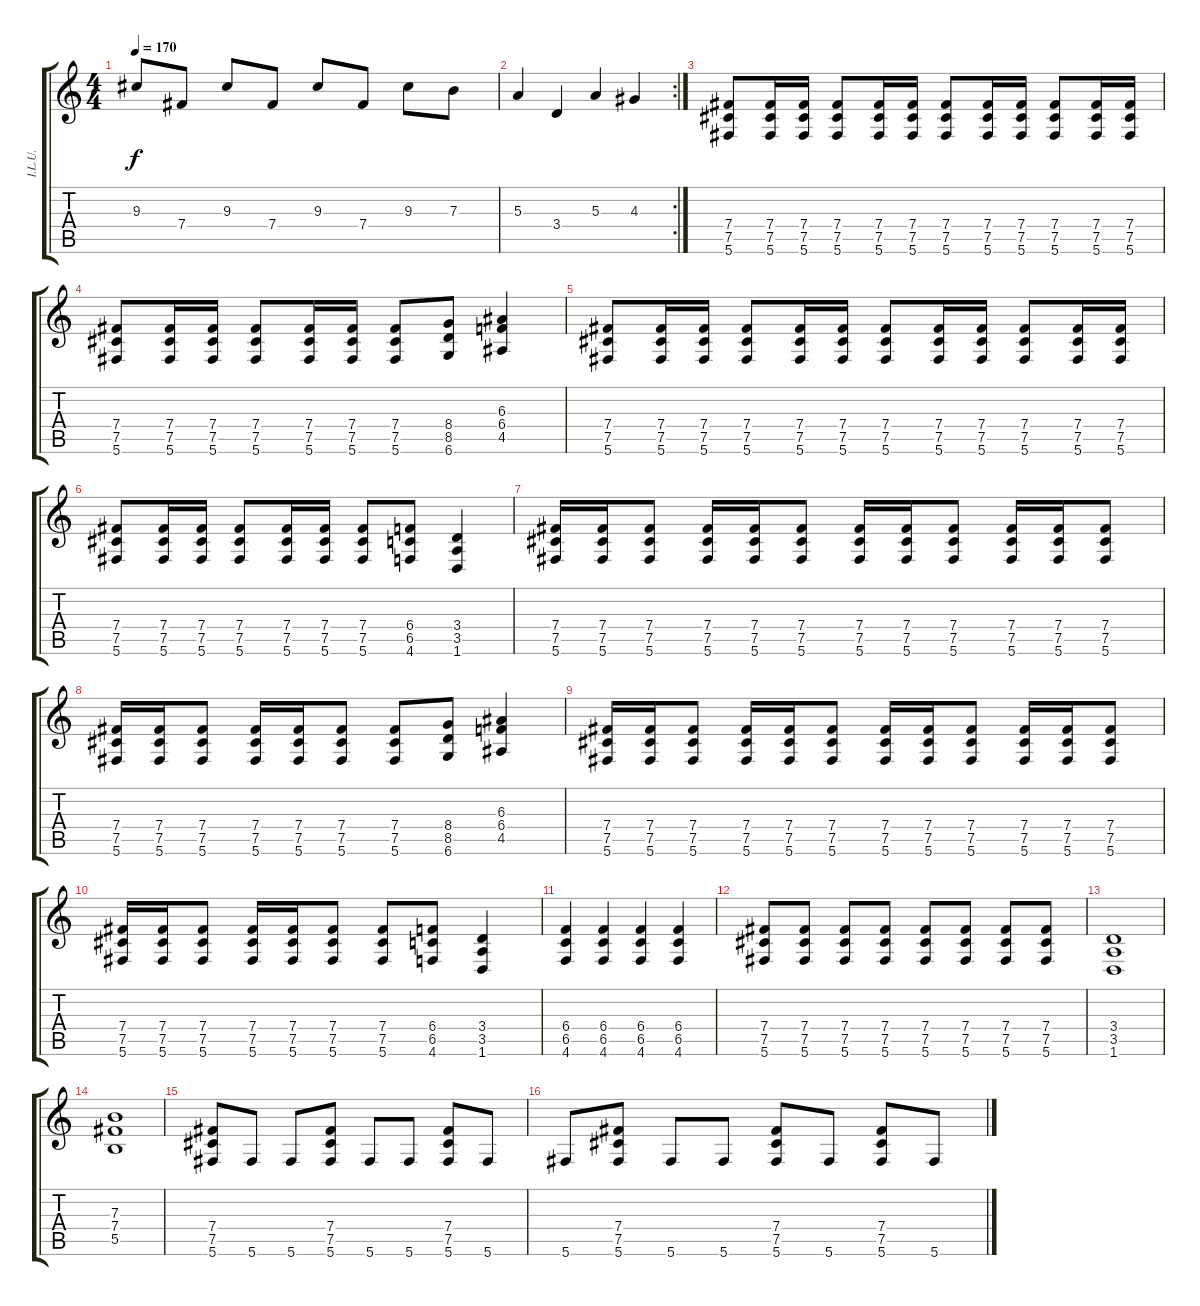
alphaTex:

\track ("I.L.U." "I.L.U.") {instrument distortionguitar}
\staff {score tabs}
\tuning (Db4 Ab3 E3 B2 Gb2 Db2) {hide}
\ts (4 4)
\tempo 170
\clef g2
\ks c
9.3.8{dy f} 7.4.8 9.3.8 7.4.8 9.3.8 7.4.8 9.3.8 7.3.8 |
\rc 2
5.3.4 3.4.4 5.3.4 4.3.4 |
(7.4 7.5 5.6).8 (7.4 7.5 5.6).16 (7.4 7.5 5.6).16 (7.4 7.5 5.6).8 (7.4 7.5 5.6).16 (7.4 7.5 5.6).16 (7.4 7.5 5.6).8 (7.4 7.5 5.6).16 (7.4 7.5 5.6).16 (7.4 7.5 5.6).8 (7.4 7.5 5.6).16 (7.4 7.5 5.6).16 |
(7.4 7.5 5.6).8 (7.4 7.5 5.6).16 (7.4 7.5 5.6).16 (7.4 7.5 5.6).8 (7.4 7.5 5.6).16 (7.4 7.5 5.6).16 (7.4 7.5 5.6).8 (8.4 8.5 6.6).8 (6.3 6.4 4.5).4 |
(7.4 7.5 5.6).8 (7.4 7.5 5.6).16 (7.4 7.5 5.6).16 (7.4 7.5 5.6).8 (7.4 7.5 5.6).16 (7.4 7.5 5.6).16 (7.4 7.5 5.6).8 (7.4 7.5 5.6).16 (7.4 7.5 5.6).16 (7.4 7.5 5.6).8 (7.4 7.5 5.6).16 (7.4 7.5 5.6).16 |
(7.4 7.5 5.6).8 (7.4 7.5 5.6).16 (7.4 7.5 5.6).16 (7.4 7.5 5.6).8 (7.4 7.5 5.6).16 (7.4 7.5 5.6).16 (7.4 7.5 5.6).8 (6.4 6.5 4.6).8 (3.4 3.5 1.6).4 |
(7.4 7.5 5.6).16 (7.4 7.5 5.6).16 (7.4 7.5 5.6).8 (7.4 7.5 5.6).16 (7.4 7.5 5.6).16 (7.4 7.5 5.6).8 (7.4 7.5 5.6).16 (7.4 7.5 5.6).16 (7.4 7.5 5.6).8 (7.4 7.5 5.6).16 (7.4 7.5 5.6).16 (7.4 7.5 5.6).8 |
(7.4 7.5 5.6).16 (7.4 7.5 5.6).16 (7.4 7.5 5.6).8 (7.4 7.5 5.6).16 (7.4 7.5 5.6).16 (7.4 7.5 5.6).8 (7.4 7.5 5.6).8 (8.4 8.5 6.6).8 (6.3 6.4 4.5).4 |
(7.4 7.5 5.6).16 (7.4 7.5 5.6).16 (7.4 7.5 5.6).8 (7.4 7.5 5.6).16 (7.4 7.5 5.6).16 (7.4 7.5 5.6).8 (7.4 7.5 5.6).16 (7.4 7.5 5.6).16 (7.4 7.5 5.6).8 (7.4 7.5 5.6).16 (7.4 7.5 5.6).16 (7.4 7.5 5.6).8 |
(7.4 7.5 5.6).16 (7.4 7.5 5.6).16 (7.4 7.5 5.6).8 (7.4 7.5 5.6).16 (7.4 7.5 5.6).16 (7.4 7.5 5.6).8 (7.4 7.5 5.6).8 (6.4 6.5 4.6).8 (3.4 3.5 1.6).4 |
(6.4 6.5 4.6).4 (6.4 6.5 4.6).4 (6.4 6.5 4.6).4 (6.4 6.5 4.6).4 |
(7.4 7.5 5.6).8 (7.4 7.5 5.6).8 (7.4 7.5 5.6).8 (7.4 7.5 5.6).8 (7.4 7.5 5.6).8 (7.4 7.5 5.6).8 (7.4 7.5 5.6).8 (7.4 7.5 5.6).8 |
(3.4 3.5 1.6).1 |
(7.3 7.4 5.5).1 |
(7.4 7.5 5.6).8 5.6.8 5.6.8 (7.4 7.5 5.6).8 5.6.8 5.6.8 (7.4 7.5 5.6).8 5.6.8 |
5.6.8 (7.4 7.5 5.6).8 5.6.8 5.6.8 (7.4 7.5 5.6).8 5.6.8 (7.4 7.5 5.6).8 5.6.8
